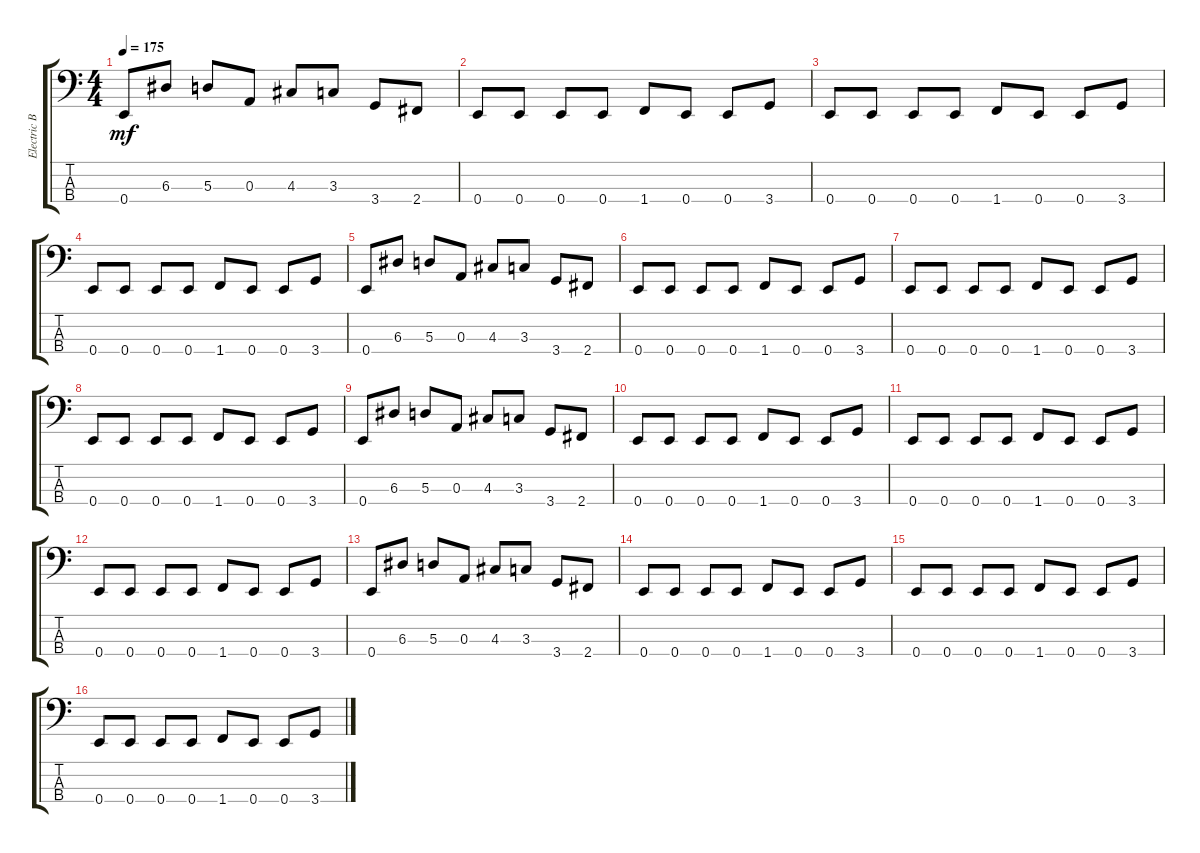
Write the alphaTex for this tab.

\track ("Electric Bass" "Electric B") {instrument electricbassfinger}
\staff {score tabs}
\tuning (G2 D2 A1 E1) {hide}
\ts (4 4)
\tempo 175
\clef f4
\ks c
0.4.8{dy mf} 6.3.8 5.3.8 0.3.8 4.3.8 3.3.8 3.4.8 2.4.8 |
0.4.8 0.4.8 0.4.8 0.4.8 1.4.8 0.4.8 0.4.8 3.4.8 |
0.4.8 0.4.8 0.4.8 0.4.8 1.4.8 0.4.8 0.4.8 3.4.8 |
0.4.8 0.4.8 0.4.8 0.4.8 1.4.8 0.4.8 0.4.8 3.4.8 |
0.4.8 6.3.8 5.3.8 0.3.8 4.3.8 3.3.8 3.4.8 2.4.8 |
0.4.8 0.4.8 0.4.8 0.4.8 1.4.8 0.4.8 0.4.8 3.4.8 |
0.4.8 0.4.8 0.4.8 0.4.8 1.4.8 0.4.8 0.4.8 3.4.8 |
0.4.8 0.4.8 0.4.8 0.4.8 1.4.8 0.4.8 0.4.8 3.4.8 |
0.4.8 6.3.8 5.3.8 0.3.8 4.3.8 3.3.8 3.4.8 2.4.8 |
0.4.8 0.4.8 0.4.8 0.4.8 1.4.8 0.4.8 0.4.8 3.4.8 |
0.4.8 0.4.8 0.4.8 0.4.8 1.4.8 0.4.8 0.4.8 3.4.8 |
0.4.8 0.4.8 0.4.8 0.4.8 1.4.8 0.4.8 0.4.8 3.4.8 |
0.4.8 6.3.8 5.3.8 0.3.8 4.3.8 3.3.8 3.4.8 2.4.8 |
0.4.8 0.4.8 0.4.8 0.4.8 1.4.8 0.4.8 0.4.8 3.4.8 |
0.4.8 0.4.8 0.4.8 0.4.8 1.4.8 0.4.8 0.4.8 3.4.8 |
0.4.8 0.4.8 0.4.8 0.4.8 1.4.8 0.4.8 0.4.8 3.4.8
